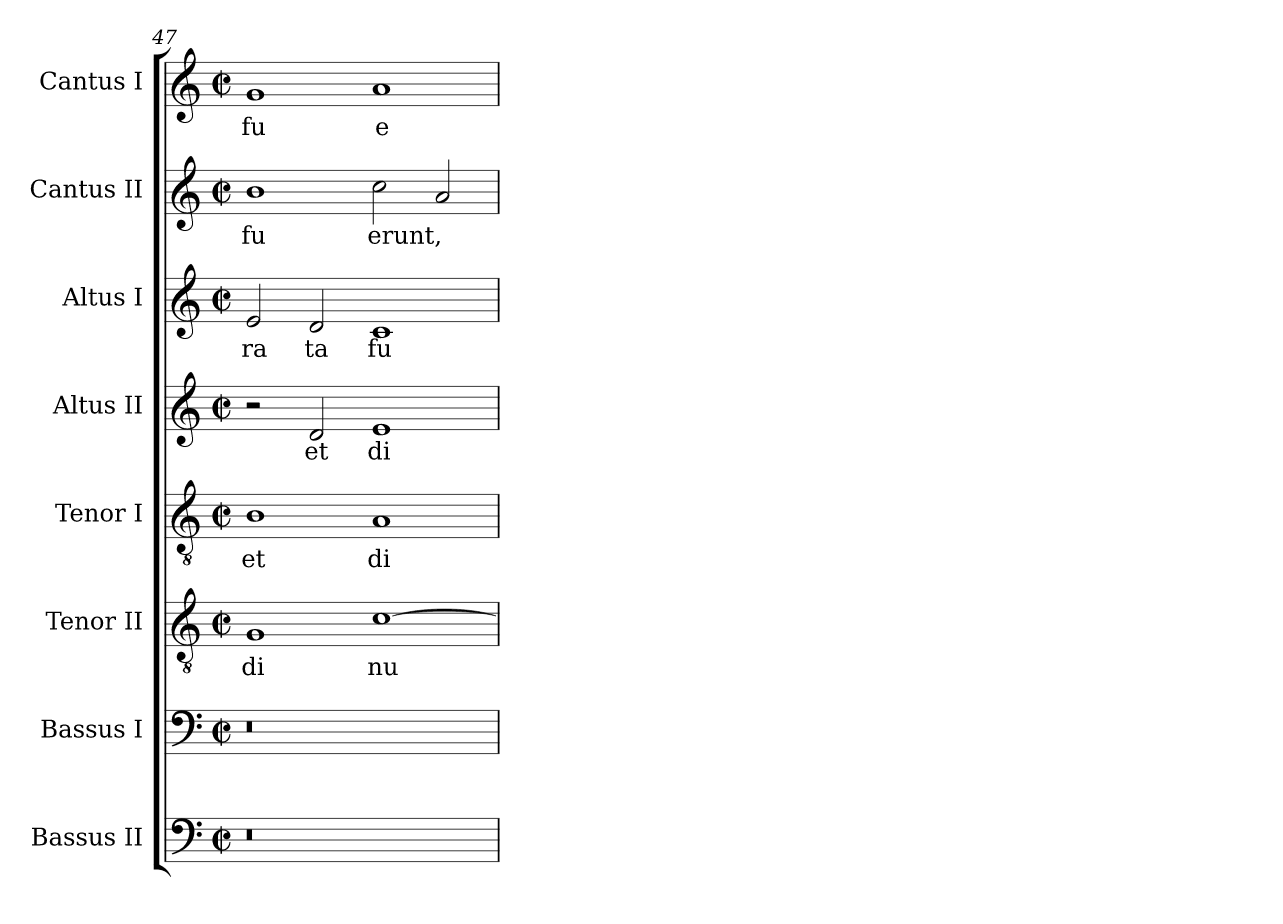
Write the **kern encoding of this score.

**kern	**kern	**kern	**text	**kern	**text	**kern	**text	**kern	**text	**kern	**text	**kern	**text
*part8	*part7	*part6	*part6	*part5	*part5	*part4	*part4	*part3	*part3	*part2	*part2	*part1	*part1
*staff8	*staff7	*staff6	*staff6	*staff5	*staff5	*staff4	*staff4	*staff3	*staff3	*staff2	*staff2	*staff1	*staff1
*I"Bassus II	*I"Bassus I	*I"Tenor II	*	*I"Tenor I	*	*I"Altus II	*	*I"Altus I	*	*I"Cantus II	*	*I"Cantus I	*
*I'B II	*I'B I	*I'T II	*	*I'T I	*	*I'A II	*	*I'A I	*	*I'C II	*	*I'C I	*
!!LO:LB:g=z
*clefF4	*clefF4	*clefGv2	*	*clefGv2	*	*clefG2	*	*clefG2	*	*clefG2	*	*clefG2	*
*	*	*	*	*	*	*	*	*k[]	*	*	*	*	*
*	*	*	*	*	*	*	*	*C:	*	*	*	*	*
*M2/2	*M2/2	*M2/2	*	*M2/2	*	*M2/2	*	*M2/2	*	*M2/2	*	*M2/2	*
*met(c|)	*met(c|)	*met(c|)	*	*met(c|)	*	*met(c|)	*	*met(c|)	*	*met(c|)	*	*met(c|)	*
=47	=47	=47	=47	=47	=47	=47	=47	=47	=47	=47	=47	=47	=47
!	!	!	!LO:LY:b:cj	!	!LO:LY:b:cj	!	!	!	!LO:LY:b:cj	!	!LO:LY:b:cj	!	!LO:LY:b:cj
0r	0r	1G	di	1B	et	2r	.	2e/	ra	1b	fu	1g	fu
!	!	!	!	!	!	!	!LO:LY:b:cj	!	!LO:LY:b:cj	!	!	!	!
.	.	.	.	.	.	2d/	et	2d/	ta	.	.	.	.
!	!	!	!LO:LY:b:cj	!	!LO:LY:b:cj	!	!LO:LY:b:cj	!	!LO:LY:b:cj	!	!LO:LY:b	!	!LO:LY:b:cj
.	.	[>1c	nu	1A	di	1e	di-	1c	fu	2cc\	erunt,	1a	e
.	.	.	.	.	.	.	.	.	.	2a/	.	.	.
=	=	=	=	=	=	=	=	=	=	=	=	=	=
*-	*-	*-	*-	*-	*-	*-	*-	*-	*-	*-	*-	*-	*-
